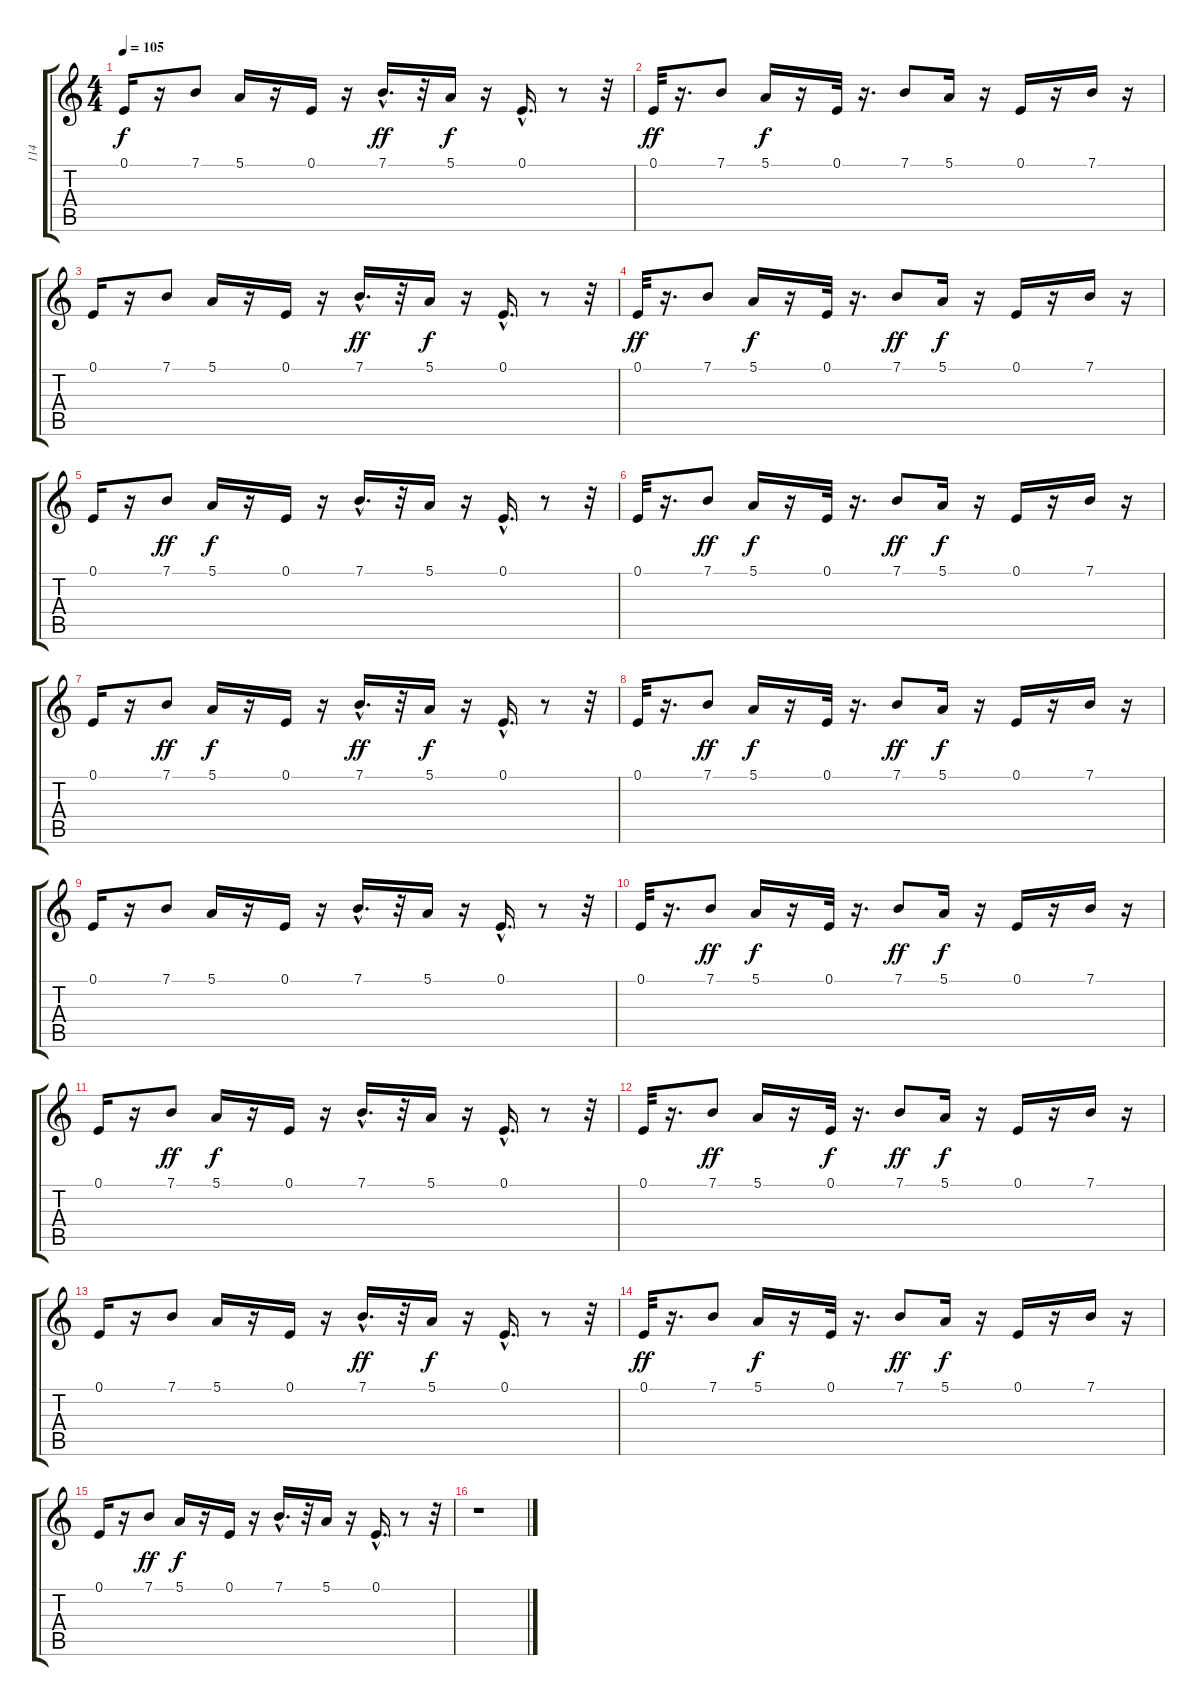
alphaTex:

\track ("114" "114") {instrument agogo}
\staff {score tabs}
\tuning (E4 B3 G3 D3 A2 E2) {hide}
\ts (4 4)
\tempo 105
\clef g2
\ks c
0.1.16{dy f} r.16 7.1.8 5.1.16 r.16 0.1.16 r.16 7.1{hac}.16{d dy ff} r.32 5.1.16{dy f} r.16 0.1{hac}.16{d} r.8 r.32 |
0.1.32{dy ff} r.16{d} 7.1.8 5.1.16{dy f} r.16 0.1.32 r.16{d} 7.1.8 5.1.16 r.16 0.1.16 r.16 7.1.16 r.16 |
0.1.16 r.16 7.1.8 5.1.16 r.16 0.1.16 r.16 7.1{hac}.16{d dy ff} r.32 5.1.16{dy f} r.16 0.1{hac}.16{d} r.8 r.32 |
0.1.32{dy ff} r.16{d} 7.1.8 5.1.16{dy f} r.16 0.1.32 r.16{d} 7.1.8{dy ff} 5.1.16{dy f} r.16 0.1.16 r.16 7.1.16 r.16 |
0.1.16 r.16 7.1.8{dy ff} 5.1.16{dy f} r.16 0.1.16 r.16 7.1{hac}.16{d} r.32 5.1.16 r.16 0.1{hac}.16{d} r.8 r.32 |
0.1.32 r.16{d} 7.1.8{dy ff} 5.1.16{dy f} r.16 0.1.32 r.16{d} 7.1.8{dy ff} 5.1.16{dy f} r.16 0.1.16 r.16 7.1.16 r.16 |
0.1.16 r.16 7.1.8{dy ff} 5.1.16{dy f} r.16 0.1.16 r.16 7.1{hac}.16{d dy ff} r.32 5.1.16{dy f} r.16 0.1{hac}.16{d} r.8 r.32 |
0.1.32 r.16{d} 7.1.8{dy ff} 5.1.16{dy f} r.16 0.1.32 r.16{d} 7.1.8{dy ff} 5.1.16{dy f} r.16 0.1.16 r.16 7.1.16 r.16 |
0.1.16 r.16 7.1.8 5.1.16 r.16 0.1.16 r.16 7.1{hac}.16{d} r.32 5.1.16 r.16 0.1{hac}.16{d} r.8 r.32 |
0.1.32 r.16{d} 7.1.8{dy ff} 5.1.16{dy f} r.16 0.1.32 r.16{d} 7.1.8{dy ff} 5.1.16{dy f} r.16 0.1.16 r.16 7.1.16 r.16 |
0.1.16 r.16 7.1.8{dy ff} 5.1.16{dy f} r.16 0.1.16 r.16 7.1{hac}.16{d} r.32 5.1.16 r.16 0.1{hac}.16{d} r.8 r.32 |
0.1.32 r.16{d} 7.1.8{dy ff} 5.1.16 r.16 0.1.32{dy f} r.16{d} 7.1.8{dy ff} 5.1.16{dy f} r.16 0.1.16 r.16 7.1.16 r.16 |
0.1.16 r.16 7.1.8 5.1.16 r.16 0.1.16 r.16 7.1{hac}.16{d dy ff} r.32 5.1.16{dy f} r.16 0.1{hac}.16{d} r.8 r.32 |
0.1.32{dy ff} r.16{d} 7.1.8 5.1.16{dy f} r.16 0.1.32 r.16{d} 7.1.8{dy ff} 5.1.16{dy f} r.16 0.1.16 r.16 7.1.16 r.16 |
0.1.16 r.16 7.1.8{dy ff} 5.1.16{dy f} r.16 0.1.16 r.16 7.1{hac}.16{d} r.32 5.1.16 r.16 0.1{hac}.16{d} r.8 r.32 |
r.1
